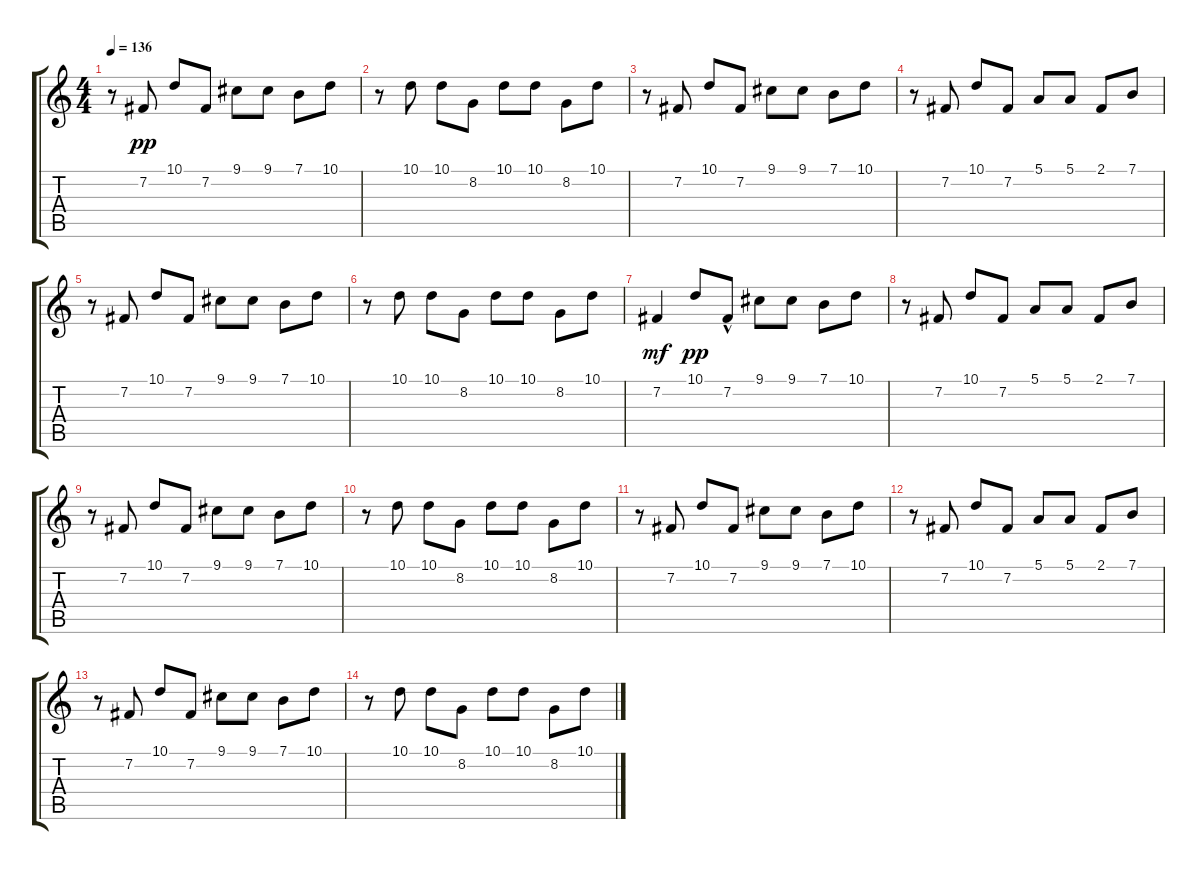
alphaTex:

\track "" {instrument xylophone}
\staff {score tabs}
\tuning (E4 B3 G3 D3 A2 E2) {hide}
\ts (4 4)
\tempo 136
\clef g2
\ks c
r.8{dy pp} 7.2.8 10.1.8 7.2.8 9.1.8 9.1.8 7.1.8 10.1.8 |
r.8 10.1.8 10.1.8 8.2.8 10.1.8 10.1.8 8.2.8 10.1.8 |
r.8 7.2.8 10.1.8 7.2.8 9.1.8 9.1.8 7.1.8 10.1.8 |
r.8 7.2.8 10.1.8 7.2.8 5.1.8 5.1.8 2.1.8 7.1.8 |
r.8 7.2.8 10.1.8 7.2.8 9.1.8 9.1.8 7.1.8 10.1.8 |
r.8 10.1.8 10.1.8 8.2.8 10.1.8 10.1.8 8.2.8 10.1.8 |
7.2.4{dy mf} 10.1.8{dy pp} 7.2{hac}.8 9.1.8 9.1.8 7.1.8 10.1.8 |
r.8 7.2.8 10.1.8 7.2.8 5.1.8 5.1.8 2.1.8 7.1.8 |
r.8 7.2.8 10.1.8 7.2.8 9.1.8 9.1.8 7.1.8 10.1.8 |
r.8 10.1.8 10.1.8 8.2.8 10.1.8 10.1.8 8.2.8 10.1.8 |
r.8 7.2.8 10.1.8 7.2.8 9.1.8 9.1.8 7.1.8 10.1.8 |
r.8 7.2.8 10.1.8 7.2.8 5.1.8 5.1.8 2.1.8 7.1.8 |
r.8 7.2.8 10.1.8 7.2.8 9.1.8 9.1.8 7.1.8 10.1.8 |
r.8 10.1.8 10.1.8 8.2.8 10.1.8 10.1.8 8.2.8 10.1.8
